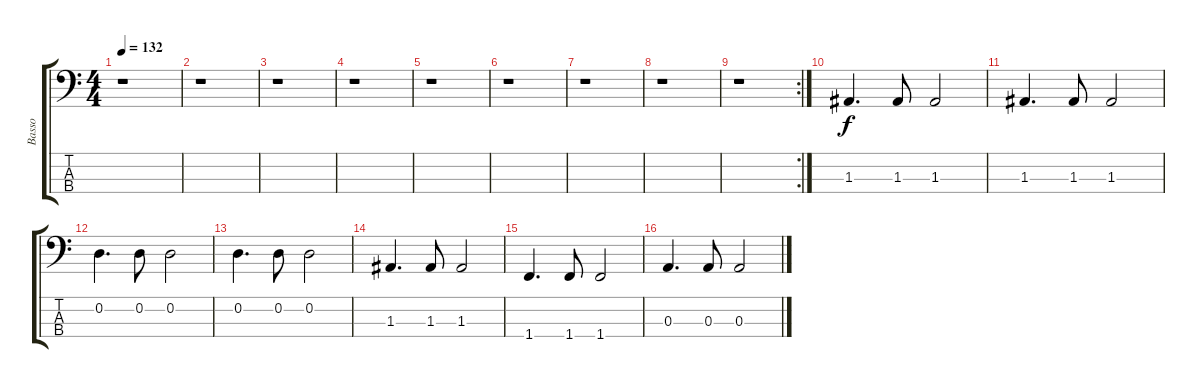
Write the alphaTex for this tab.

\track ("Basso" "Basso") {instrument electricbassfinger}
\staff {score tabs}
\tuning (G2 D2 A1 E1) {hide}
\ts (4 4)
\tempo 132
\clef f4
\ks c
r.1{dy f} |
r.1 |
r.1 |
r.1 |
r.1 |
r.1 |
r.1 |
r.1 |
\rc 2
r.1 |
1.3.4{d} 1.3.8 1.3.2 |
1.3.4{d} 1.3.8 1.3.2 |
0.2.4{d} 0.2.8 0.2.2 |
0.2.4{d} 0.2.8 0.2.2 |
1.3.4{d} 1.3.8 1.3.2 |
1.4.4{d} 1.4.8 1.4.2 |
0.3.4{d} 0.3.8 0.3.2
